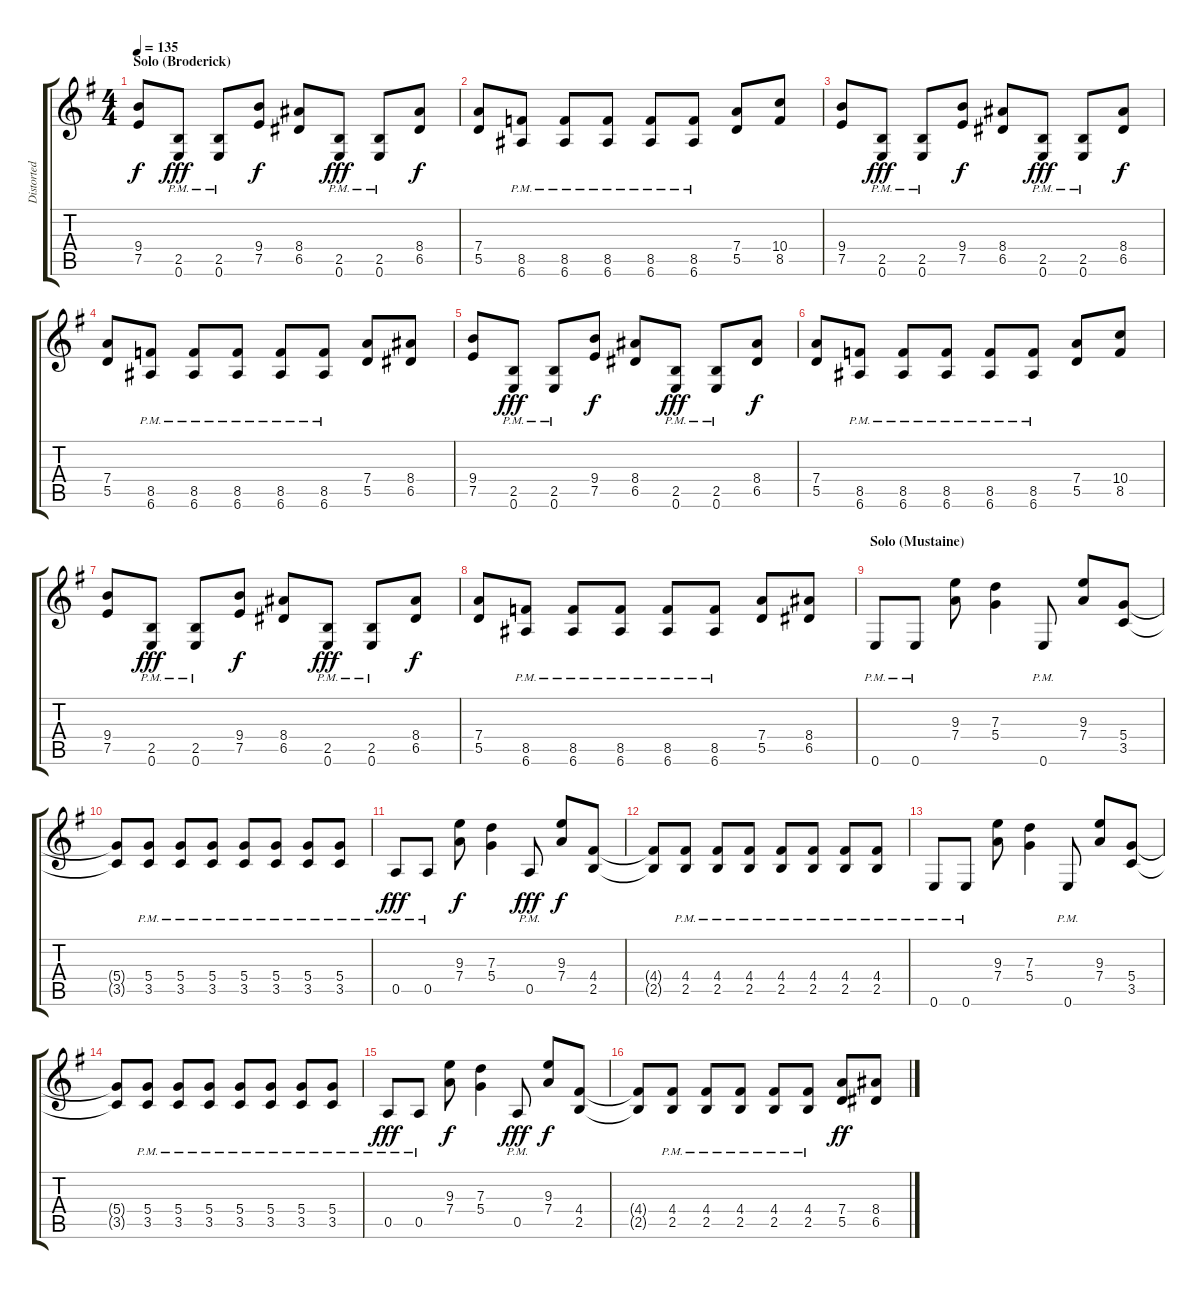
\track ("Distorted Rhythm Guitar (L)" "Distorted ") {instrument distortionguitar}
\staff {score tabs}
\tuning (E4 B3 G3 D3 A2 E2) {hide}
\ts (4 4)
\section ("" "Solo (Broderick)")
\tempo 135
\clef g2
\ks eminor
(9.4 7.5).8{dy f} (2.5{pm} 0.6{pm}).8{dy fff} (2.5{pm} 0.6{pm}).8 (9.4 7.5).8{dy f} (8.4 6.5).8 (2.5{pm} 0.6{pm}).8{dy fff} (2.5{pm} 0.6{pm}).8 (8.4 6.5).8{dy f} |
(7.4 5.5).8 (8.5{pm} 6.6{pm}).8 (8.5{pm} 6.6{pm}).8 (8.5{pm} 6.6{pm}).8 (8.5{pm} 6.6{pm}).8 (8.5{pm} 6.6{pm}).8 (7.4 5.5).8 (10.4 8.5).8 |
(9.4 7.5).8 (2.5{pm} 0.6{pm}).8{dy fff} (2.5{pm} 0.6{pm}).8 (9.4 7.5).8{dy f} (8.4 6.5).8 (2.5{pm} 0.6{pm}).8{dy fff} (2.5{pm} 0.6{pm}).8 (8.4 6.5).8{dy f} |
(7.4 5.5).8 (8.5{pm} 6.6{pm}).8 (8.5{pm} 6.6{pm}).8 (8.5{pm} 6.6{pm}).8 (8.5{pm} 6.6{pm}).8 (8.5{pm} 6.6{pm}).8 (7.4 5.5).8 (8.4 6.5).8 |
(9.4 7.5).8 (2.5{pm} 0.6{pm}).8{dy fff} (2.5{pm} 0.6{pm}).8 (9.4 7.5).8{dy f} (8.4 6.5).8 (2.5{pm} 0.6{pm}).8{dy fff} (2.5{pm} 0.6{pm}).8 (8.4 6.5).8{dy f} |
(7.4 5.5).8 (8.5{pm} 6.6{pm}).8 (8.5{pm} 6.6{pm}).8 (8.5{pm} 6.6{pm}).8 (8.5{pm} 6.6{pm}).8 (8.5{pm} 6.6{pm}).8 (7.4 5.5).8 (10.4 8.5).8 |
(9.4 7.5).8 (2.5{pm} 0.6{pm}).8{dy fff} (2.5{pm} 0.6{pm}).8 (9.4 7.5).8{dy f} (8.4 6.5).8 (2.5{pm} 0.6{pm}).8{dy fff} (2.5{pm} 0.6{pm}).8 (8.4 6.5).8{dy f} |
(7.4 5.5).8 (8.5{pm} 6.6{pm}).8 (8.5{pm} 6.6{pm}).8 (8.5{pm} 6.6{pm}).8 (8.5{pm} 6.6{pm}).8 (8.5{pm} 6.6{pm}).8 (7.4 5.5).8 (8.4 6.5).8 |
\section ("" "Solo (Mustaine)")
0.6{pm}.8 0.6{pm}.8 (9.3 7.4).8 (7.3 5.4).4 0.6{pm}.8 (9.3 7.4).8 (5.4 3.5).8 |
(5.4{t} 3.5{t}).8 (5.4{pm} 3.5{pm}).8 (5.4{pm} 3.5{pm}).8 (5.4{pm} 3.5{pm}).8 (5.4{pm} 3.5{pm}).8 (5.4{pm} 3.5{pm}).8 (5.4{pm} 3.5{pm}).8 (5.4{pm} 3.5{pm}).8 |
0.5{pm}.8{dy fff} 0.5{pm}.8 (9.3 7.4).8{dy f} (7.3 5.4).4 0.5{pm}.8{dy fff} (9.3 7.4).8{dy f} (4.4 2.5).8 |
(4.4{t} 2.5{t}).8 (4.4{pm} 2.5{pm}).8 (4.4{pm} 2.5{pm}).8 (4.4{pm} 2.5{pm}).8 (4.4{pm} 2.5{pm}).8 (4.4{pm} 2.5{pm}).8 (4.4{pm} 2.5{pm}).8 (4.4{pm} 2.5{pm}).8 |
0.6{pm}.8 0.6{pm}.8 (9.3 7.4).8 (7.3 5.4).4 0.6{pm}.8 (9.3 7.4).8 (5.4 3.5).8 |
(5.4{t} 3.5{t}).8 (5.4{pm} 3.5{pm}).8 (5.4{pm} 3.5{pm}).8 (5.4{pm} 3.5{pm}).8 (5.4{pm} 3.5{pm}).8 (5.4{pm} 3.5{pm}).8 (5.4{pm} 3.5{pm}).8 (5.4{pm} 3.5{pm}).8 |
0.5{pm}.8{dy fff} 0.5{pm}.8 (9.3 7.4).8{dy f} (7.3 5.4).4 0.5{pm}.8{dy fff} (9.3 7.4).8{dy f} (4.4 2.5).8 |
(4.4{t} 2.5{t}).8 (4.4{pm} 2.5{pm}).8 (4.4{pm} 2.5{pm}).8 (4.4{pm} 2.5{pm}).8 (4.4{pm} 2.5{pm}).8 (4.4{pm} 2.5{pm}).8 (7.4 5.5).8{dy ff} (8.4 6.5).8
